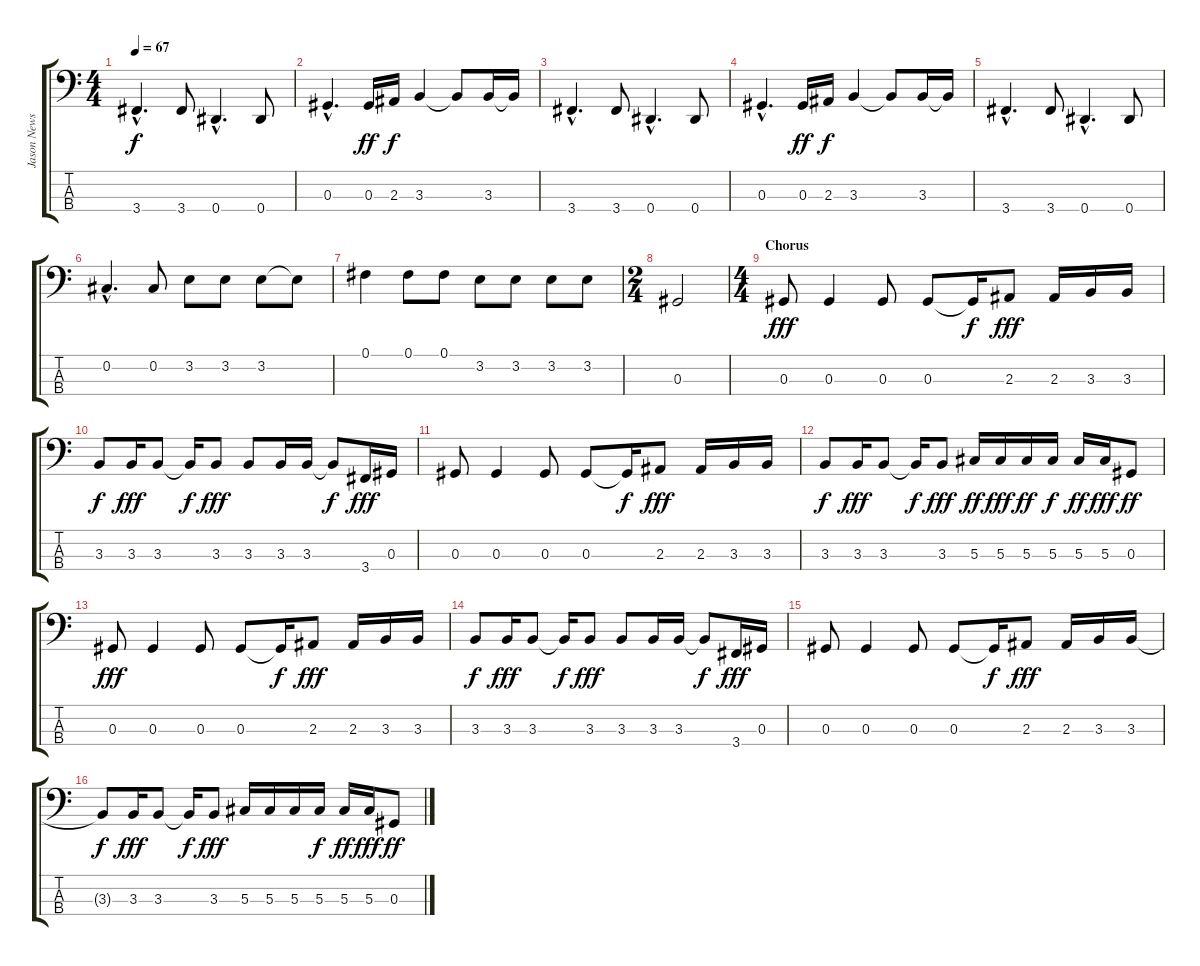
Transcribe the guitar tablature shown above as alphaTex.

\track ("Jason Newsted (Bass)" "Jason News") {instrument electricbasspick}
\staff {score tabs}
\tuning (Gb2 Db2 Ab1 Eb1) {hide}
\ts (4 4)
\tempo 67
\clef f4
\ks c
3.4{hac}.4{d dy f} 3.4.8 0.4{hac}.4{d} 0.4.8 |
0.3{hac}.4{d} 0.3.16{dy ff} 2.3.16{dy f} 3.3.4 3.3{t}.8 3.3.16 3.3{t}.16 |
3.4{hac}.4{d} 3.4.8 0.4{hac}.4{d} 0.4.8 |
0.3{hac}.4{d} 0.3.16{dy ff} 2.3.16{dy f} 3.3.4 3.3{t}.8 3.3.16 3.3{t}.16 |
3.4{hac}.4{d} 3.4.8 0.4{hac}.4{d} 0.4.8 |
0.2{hac}.4{d} 0.2.8 3.2.8 3.2.8 3.2.8 3.2{t}.8 |
0.1.4 0.1.8 0.1.8 3.2.8 3.2.8 3.2.8 3.2.8 |
\ts (2 4)
0.3.2 |
\ts (4 4)
\section ("" "Chorus")
0.3.8{dy fff} 0.3.4 0.3.8 0.3.8 0.3{t}.16{dy f} 2.3.8{dy fff} 2.3.16 3.3.16 3.3.16 |
3.3.8{dy f} 3.3.16{dy fff} 3.3.8 3.3{t}.16{dy f} 3.3.8{dy fff} 3.3.8 3.3.16 3.3.16 3.3{t}.8{dy f} 3.4.16{dy fff} 0.3.16 |
0.3.8 0.3.4 0.3.8 0.3.8 0.3{t}.16{dy f} 2.3.8{dy fff} 2.3.16 3.3.16 3.3.16 |
3.3.8{dy f} 3.3.16{dy fff} 3.3.8 3.3{t}.16{dy f} 3.3.8{dy fff} 5.3.16{dy ff} 5.3.16{dy fff} 5.3.16{dy ff} 5.3.16{dy f} 5.3.16{dy ff} 5.3.16{dy fff} 0.3.8{dy ff} |
0.3.8{dy fff} 0.3.4 0.3.8 0.3.8 0.3{t}.16{dy f} 2.3.8{dy fff} 2.3.16 3.3.16 3.3.16 |
3.3.8{dy f} 3.3.16{dy fff} 3.3.8 3.3{t}.16{dy f} 3.3.8{dy fff} 3.3.8 3.3.16 3.3.16 3.3{t}.8{dy f} 3.4.16{dy fff} 0.3.16 |
0.3.8 0.3.4 0.3.8 0.3.8 0.3{t}.16{dy f} 2.3.8{dy fff} 2.3.16 3.3.16 3.3.16 |
3.3{t}.8{dy f} 3.3.16{dy fff} 3.3.8 3.3{t}.16{dy f} 3.3.8{dy fff} 5.3.16 5.3.16 5.3.16 5.3.16{dy f} 5.3.16{dy ff} 5.3.16{dy fff} 0.3.8{dy ff}
